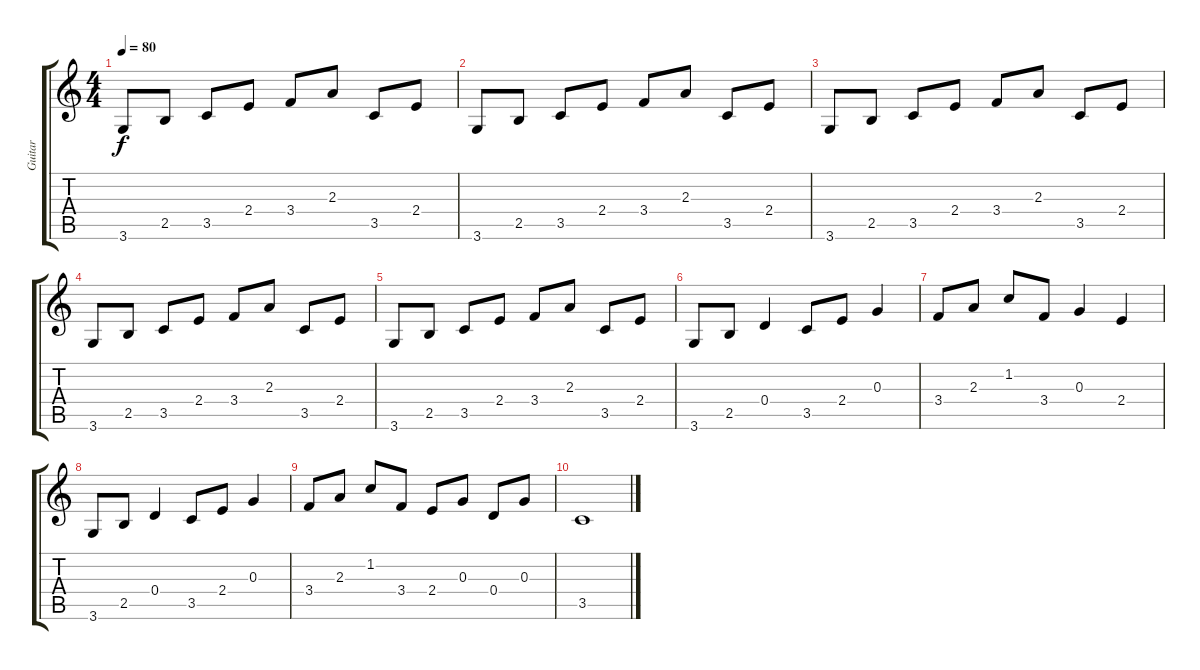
\track ("Guitar" "Guitar") {instrument overdrivenguitar}
\staff {score tabs}
\tuning (E4 B3 G3 D3 A2 E2) {hide}
\ts (4 4)
\tempo 80
\clef g2
\ks c
3.6.8{dy f} 2.5.8 3.5.8 2.4.8 3.4.8 2.3.8 3.5.8 2.4.8 |
3.6.8 2.5.8 3.5.8 2.4.8 3.4.8 2.3.8 3.5.8 2.4.8 |
3.6.8 2.5.8 3.5.8 2.4.8 3.4.8 2.3.8 3.5.8 2.4.8 |
3.6.8 2.5.8 3.5.8 2.4.8 3.4.8 2.3.8 3.5.8 2.4.8 |
3.6.8 2.5.8 3.5.8 2.4.8 3.4.8 2.3.8 3.5.8 2.4.8 |
3.6.8 2.5.8 0.4.4 3.5.8 2.4.8 0.3.4 |
3.4.8 2.3.8 1.2.8 3.4.8 0.3.4 2.4.4 |
3.6.8 2.5.8 0.4.4 3.5.8 2.4.8 0.3.4 |
3.4.8 2.3.8 1.2.8 3.4.8 2.4.8 0.3.8 0.4.8 0.3.8 |
3.5.1
